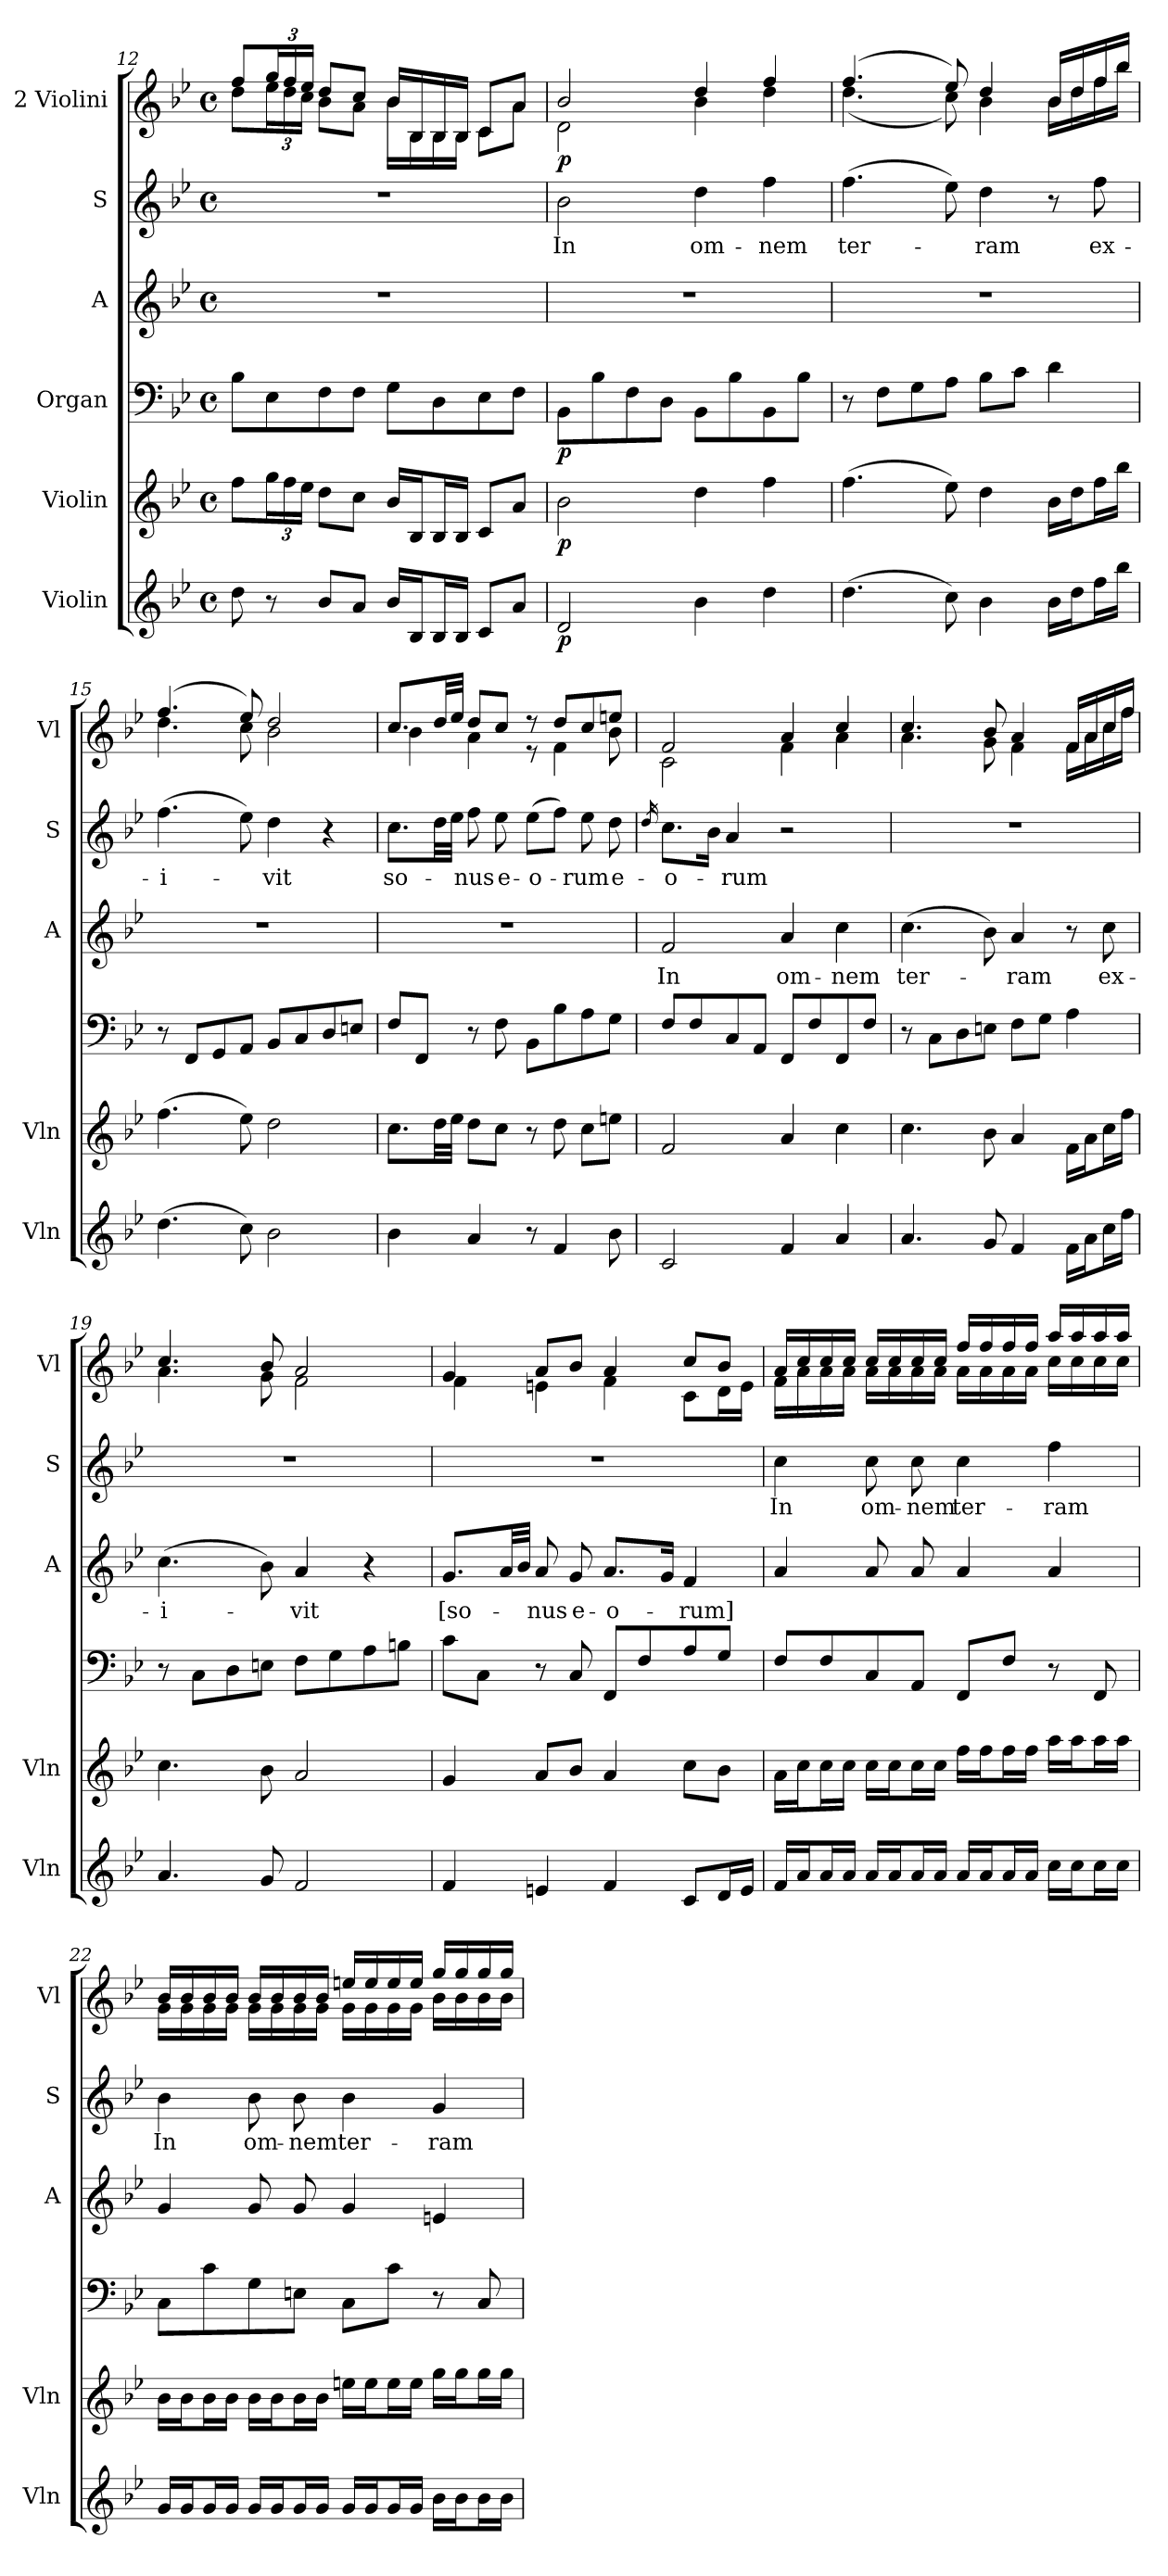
**kern	**dynam	**kern	**dynam	**kern	**dynam	**kern	**text	**kern	**text	**kern	**dynam
*part6	*part6	*part5	*part5	*part4	*part4	*part3	*part3	*part2	*part2	*part1	*part1
*staff6	*staff6	*staff5	*staff5	*staff4	*staff4	*staff3	*staff3	*staff2	*staff2	*staff1	*staff1
*I"Violin	*	*I"Violin	*	*I"Organ	*	*I"A	*	*I"S	*	*I"2 Violini	*
*I'Vln	*	*I'Vln	*	*	*	*I'A	*	*I'S	*	*I'Vl	*
*clefG2	*	*clefG2	*	*clefF4	*	*clefG2	*	*clefG2	*	*clefG2	*
*k[b-e-]	*	*k[b-e-]	*	*k[b-e-]	*	*k[b-e-]	*	*k[b-e-]	*	*k[b-e-]	*
*M4/4	*	*M4/4	*	*M4/4	*	*M4/4	*	*M4/4	*	*M4/4	*
*met(c)	*	*met(c)	*	*met(c)	*	*met(c)	*	*met(c)	*	*met(c)	*
=12	=12	=12	=12	=12	=12	=12	=12	=12	=12	=12	=12
*	*	*	*	*	*	*	*	*	*	*^	*
8dd\	.	8ff\L	.	8B-\L	.	1r	.	1r	.	8ff/L	8dd\L	.
*	*	*Xbrackettup	*	*	*	*	*	*	*	*Xbrackettup	*	*
8r	.	24gg\L	.	8E-\	.	.	.	.	.	24gg/L	24ee-\L	.
.	.	24ff\	.	.	.	.	.	.	.	24ff/	24dd\	.
.	.	24ee-\JJ	.	.	.	.	.	.	.	24ee-/JJ	24cc\JJ	.
8b-/L	.	8dd\L	.	8F\	.	.	.	.	.	8dd/L	8b-\L	.
8a/J	.	8cc\J	.	8F\J	.	.	.	.	.	8cc/J	8a\J	.
16b-/LL	.	16b-/LL	.	8G\L	.	.	.	.	.	16b-/LL	16b-\LL	.
16B-/J	.	16B-/J	.	.	.	.	.	.	.	16B-/	16B-\	.
16B-/L	.	16B-/L	.	8D\	.	.	.	.	.	16B-/	16B-\	.
16B-/JJ	.	16B-/JJ	.	.	.	.	.	.	.	16B-/JJ	16B-\JJ	.
8c/L	.	8c/L	.	8E-\	.	.	.	.	.	8c/L	8c\L	.
8a/J	.	8a/J	.	8F\J	.	.	.	.	.	8a/J	8a\J	.
!!LO:LB:g=z	!!
=13	=13	=13	=13	=13	=13	=13	=13	=13	=13	=13	=13	=13
!	!LO:DY:b	!	!LO:DY:b	!	!LO:DY:b	!	!	!	!LO:LY:b	!	!	!LO:DY:b
2d/	p	2b-\	p	8BB-\L	p	1r	.	2b-\	In	2b-/	2d\	p
.	.	.	.	8B-\	.	.	.	.	.	.	.	.
.	.	.	.	8F\	.	.	.	.	.	.	.	.
.	.	.	.	8D\J	.	.	.	.	.	.	.	.
!	!	!	!	!	!	!	!	!	!LO:LY:b	!	!	!
4b-\	.	4dd\	.	8BB-\L	.	.	.	4dd\	om-	4dd/	4b-\	.
.	.	.	.	8B-\	.	.	.	.	.	.	.	.
!	!	!	!	!	!	!	!	!	!LO:LY:b	!	!	!
4dd\	.	4ff\	.	8BB-\	.	.	.	4ff\	-nem	4ff/	4dd\	.
.	.	.	.	8B-\J	.	.	.	.	.	.	.	.
=14	=14	=14	=14	=14	=14	=14	=14	=14	=14	=14	=14	=14
!	!	!	!	!	!	!	!	!	!LO:LY:b	!	!	!
(>4.dd\	.	(>4.ff\	.	8r	.	1r	.	(>4.ff\	ter-	(>4.ff/	(<4.dd\	.
.	.	.	.	8F\L	.	.	.	.	.	.	.	.
.	.	.	.	8G\	.	.	.	.	.	.	.	.
8cc\)	.	8ee-\)	.	8A\J	.	.	.	8ee-\)	.	8ee-/)	8cc\)	.
!	!	!	!	!	!	!	!	!	!LO:LY:b	!	!	!
4b-\	.	4dd\	.	8B-\L	.	.	.	4dd\	-ram	4dd/	4b-\	.
.	.	.	.	8c\J	.	.	.	.	.	.	.	.
16b-\LL	.	16b-\LL	.	4d\	.	.	.	8r	.	16b-/LL	16b-\LL	.
16dd\J	.	16dd\J	.	.	.	.	.	.	.	16dd/	16dd\	.
!	!	!	!	!	!	!	!	!	!LO:LY:b	!	!	!
16ff\L	.	16ff\L	.	.	.	.	.	8ff\	ex-	16ff/	16ff\	.
16bb-\JJ	.	16bb-\JJ	.	.	.	.	.	.	.	16bb-/JJ	16bb-\JJ	.
=15	=15	=15	=15	=15	=15	=15	=15	=15	=15	=15	=15	=15
!	!	!	!	!	!	!	!	!	!LO:LY:b	!	!	!
(>4.dd\	.	(>4.ff\	.	8r	.	1r	.	(>4.ff\	-i-	(>4.ff/	4.dd\	.
.	.	.	.	8FF/L	.	.	.	.	.	.	.	.
.	.	.	.	8GG/	.	.	.	.	.	.	.	.
8cc\)	.	8ee-\)	.	8AA/J	.	.	.	8ee-\)	.	8ee-/)	8cc\	.
!	!	!	!	!	!	!	!	!	!LO:LY:b	!	!	!
2b-\	.	2dd\	.	8BB-/L	.	.	.	4dd\	-vit	2dd/	2b-\	.
.	.	.	.	8C/	.	.	.	.	.	.	.	.
.	.	.	.	8D/	.	.	.	4r	.	.	.	.
.	.	.	.	8En/J	.	.	.	.	.	.	.	.
=16	=16	=16	=16	=16	=16	=16	=16	=16	=16	=16	=16	=16
!	!	!	!	!	!	!	!	!	!LO:LY:b	!	!	!
4b-\	.	8.cc\L	.	8F/L	.	1r	.	8.cc\L	so-	8.cc/L	4b-\	.
.	.	.	.	8FF/J	.	.	.	.	.	.	.	.
.	.	32dd\LL	.	.	.	.	.	32dd\LL	.	32dd/LL	.	.
.	.	32ee-\JJJ	.	.	.	.	.	32ee-\JJJ	.	32ee-/JJJ	.	.
!	!	!	!	!	!	!	!	!	!LO:LY:b	!	!	!
4a/	.	8dd\L	.	8r	.	.	.	8ff\	-nus	8dd/L	4a\	.
!	!	!	!	!	!	!	!	!	!LO:LY:b	!	!	!
.	.	8cc\J	.	8F\	.	.	.	8ee-\	e-	8cc/J	.	.
!	!	!	!	!	!	!	!	!	!LO:LY:b	!	!	!
8r	.	8r	.	8BB-\L	.	.	.	(>8ee-\L	-o-	8r	8r	.
4f/	.	8dd\	.	8B-\	.	.	.	8ff\J)	.	8dd/L	4f\	.
!	!	!	!	!	!	!	!	!	!LO:LY:b	!	!	!
.	.	8cc\L	.	8A\	.	.	.	8ee-\	-rum	8cc/	.	.
!	!	!	!	!	!	!	!	!	!LO:LY:b	!	!	!
8b-\	.	8een\J	.	8G\J	.	.	.	8dd\	e-	8een/J	8b-\	.
!!LO:PB:g=z	!!
=17	=17	=17	=17	=17	=17	=17	=17	=17	=17	=17	=17	=17
.	.	.	.	.	.	.	.	16qdd/	.	.	.	.
!	!	!	!	!	!	!	!LO:LY:b	!	!LO:LY:b	!	!	!
2c/	.	2f/	.	8F/L	.	2f/	In	8.cc\L	-o-	2f/	2c\	.
.	.	.	.	8F/	.	.	.	.	.	.	.	.
.	.	.	.	.	.	.	.	16b-\Jk	.	.	.	.
!	!	!	!	!	!	!	!	!	!LO:LY:b	!	!	!
.	.	.	.	8C/	.	.	.	4a/	-rum	.	.	.
.	.	.	.	8AA/J	.	.	.	.	.	.	.	.
!	!	!	!	!	!	!	!LO:LY:b	!	!	!	!	!
4f/	.	4a/	.	8FF/L	.	4a/	om-	2r	.	4a/	4f\	.
.	.	.	.	8F/	.	.	.	.	.	.	.	.
!	!	!	!	!	!	!	!LO:LY:b	!	!	!	!	!
4a/	.	4cc\	.	8FF/	.	4cc\	-nem	.	.	4cc/	4a\	.
.	.	.	.	8F/J	.	.	.	.	.	.	.	.
=18	=18	=18	=18	=18	=18	=18	=18	=18	=18	=18	=18	=18
!	!	!	!	!	!	!	!LO:LY:b	!	!	!	!	!
4.a/	.	4.cc\	.	8r	.	(>4.cc\	ter-	1r	.	4.cc/	4.a\	.
.	.	.	.	8C\L	.	.	.	.	.	.	.	.
.	.	.	.	8D\	.	.	.	.	.	.	.	.
8g/	.	8b-\	.	8En\J	.	8b-\)	.	.	.	8b-/	8g\	.
!	!	!	!	!	!	!	!LO:LY:b	!	!	!	!	!
4f/	.	4a/	.	8F\L	.	4a/	-ram	.	.	4a/	4f\	.
.	.	.	.	8G\J	.	.	.	.	.	.	.	.
16f\LL	.	16f\LL	.	4A\	.	8r	.	.	.	16f/LL	16f\LL	.
16a\J	.	16a\J	.	.	.	.	.	.	.	16a/	16a\	.
!	!	!	!	!	!	!	!LO:LY:b	!	!	!	!	!
16cc\L	.	16cc\L	.	.	.	8cc\	ex-	.	.	16cc/	16cc\	.
16ff\JJ	.	16ff\JJ	.	.	.	.	.	.	.	16ff/JJ	16ff\JJ	.
=19	=19	=19	=19	=19	=19	=19	=19	=19	=19	=19	=19	=19
!	!	!	!	!	!	!	!LO:LY:b	!	!	!	!	!
4.a/	.	4.cc\	.	8r	.	(>4.cc\	-i-	1r	.	4.cc/	4.a\	.
.	.	.	.	8C\L	.	.	.	.	.	.	.	.
.	.	.	.	8D\	.	.	.	.	.	.	.	.
8g/	.	8b-\	.	8En\J	.	8b-\)	.	.	.	8b-/	8g\	.
!	!	!	!	!	!	!	!LO:LY:b	!	!	!	!	!
2f/	.	2a/	.	8F\L	.	4a/	-vit	.	.	2a/	2f\	.
.	.	.	.	8G\	.	.	.	.	.	.	.	.
.	.	.	.	8A\	.	4r	.	.	.	.	.	.
.	.	.	.	8Bn\J	.	.	.	.	.	.	.	.
=20	=20	=20	=20	=20	=20	=20	=20	=20	=20	=20	=20	=20
!	!	!	!	!	!	!	!LO:LY:b	!	!	!	!	!
4f/	.	4g/	.	8c\L	.	8.g/L	[so-	1r	.	4g/	4f\	.
.	.	.	.	8C\J	.	.	.	.	.	.	.	.
.	.	.	.	.	.	32a/LL	.	.	.	.	.	.
.	.	.	.	.	.	32b-/JJJ	.	.	.	.	.	.
!	!	!	!	!	!	!	!LO:LY:b	!	!	!	!	!
4en/	.	8a/L	.	8r	.	8a/	-nus	.	.	8a/L	4en\	.
!	!	!	!	!	!	!	!LO:LY:b	!	!	!	!	!
.	.	8b-/J	.	8C/	.	8g/	e-	.	.	8b-/J	.	.
!	!	!	!	!	!	!	!LO:LY:b	!	!	!	!	!
4f/	.	4a/	.	8FF/L	.	8.a/L	-o-	.	.	4a/	4f\	.
.	.	.	.	8F/	.	.	.	.	.	.	.	.
.	.	.	.	.	.	16g/Jk	.	.	.	.	.	.
!	!	!	!	!	!	!	!LO:LY:b	!	!	!	!	!
8c/L	.	8cc\L	.	8A/	.	4f/	-rum]	.	.	8cc/L	8c\L	.
16d/L	.	8b-\J	.	8G/J	.	.	.	.	.	8b-/J	16d\L	.
16e/JJ	.	.	.	.	.	.	.	.	.	.	16e\JJ	.
!!LO:LB:g=z	!!
=21	=21	=21	=21	=21	=21	=21	=21	=21	=21	=21	=21	=21
!	!	!	!	!	!	!	!	!	!LO:LY:b	!	!	!
16f/LL	.	16a\LL	.	8F/L	.	4a/	.	4cc\	In	16a/LL	16f\LL	.
16a/J	.	16cc\J	.	.	.	.	.	.	.	16cc/	16a\	.
16a/L	.	16cc\L	.	8F/	.	.	.	.	.	16cc/	16a\	.
16a/JJ	.	16cc\JJ	.	.	.	.	.	.	.	16cc/JJ	16a\JJ	.
!	!	!	!	!	!	!	!	!	!LO:LY:b	!	!	!
16a/LL	.	16cc\LL	.	8C/	.	8a/	.	8cc\	om-	16cc/LL	16a\LL	.
16a/J	.	16cc\J	.	.	.	.	.	.	.	16cc/	16a\	.
!	!	!	!	!	!	!	!	!	!LO:LY:b	!	!	!
16a/L	.	16cc\L	.	8AA/J	.	8a/	.	8cc\	-nem	16cc/	16a\	.
16a/JJ	.	16cc\JJ	.	.	.	.	.	.	.	16cc/JJ	16a\JJ	.
!	!	!	!	!	!	!	!	!	!LO:LY:b	!	!	!
16a/LL	.	16ff\LL	.	8FF/L	.	4a/	.	4cc\	ter-	16ff/LL	16a\LL	.
16a/J	.	16ff\J	.	.	.	.	.	.	.	16ff/	16a\	.
16a/L	.	16ff\L	.	8F/J	.	.	.	.	.	16ff/	16a\	.
16a/JJ	.	16ff\JJ	.	.	.	.	.	.	.	16ff/JJ	16a\JJ	.
!	!	!	!	!	!	!	!	!	!LO:LY:b	!	!	!
16cc\LL	.	16aa\LL	.	8r	.	4a/	.	4ff\	-ram	16aa/LL	16cc\LL	.
16cc\J	.	16aa\J	.	.	.	.	.	.	.	16aa/	16cc\	.
16cc\L	.	16aa\L	.	8FF/	.	.	.	.	.	16aa/	16cc\	.
16cc\JJ	.	16aa\JJ	.	.	.	.	.	.	.	16aa/JJ	16cc\JJ	.
=22	=22	=22	=22	=22	=22	=22	=22	=22	=22	=22	=22	=22
!	!	!	!	!	!	!	!	!	!LO:LY:b	!	!	!
16g/LL	.	16b-\LL	.	8C\L	.	4g/	.	4b-\	In	16b-/LL	16g\LL	.
16g/J	.	16b-\J	.	.	.	.	.	.	.	16b-/	16g\	.
16g/L	.	16b-\L	.	8c\	.	.	.	.	.	16b-/	16g\	.
16g/JJ	.	16b-\JJ	.	.	.	.	.	.	.	16b-/JJ	16g\JJ	.
!	!	!	!	!	!	!	!	!	!LO:LY:b	!	!	!
16g/LL	.	16b-\LL	.	8G\	.	8g/	.	8b-\	om-	16b-/LL	16g\LL	.
16g/J	.	16b-\J	.	.	.	.	.	.	.	16b-/	16g\	.
!	!	!	!	!	!	!	!	!	!LO:LY:b	!	!	!
16g/L	.	16b-\L	.	8En\J	.	8g/	.	8b-\	-nem	16b-/	16g\	.
16g/JJ	.	16b-\JJ	.	.	.	.	.	.	.	16b-/JJ	16g\JJ	.
!	!	!	!	!	!	!	!	!	!LO:LY:b	!	!	!
16g/LL	.	16een\LL	.	8C\L	.	4g/	.	4b-\	ter-	16een/LL	16g\LL	.
16g/J	.	16ee\J	.	.	.	.	.	.	.	16ee/	16g\	.
16g/L	.	16ee\L	.	8c\J	.	.	.	.	.	16ee/	16g\	.
16g/JJ	.	16ee\JJ	.	.	.	.	.	.	.	16ee/JJ	16g\JJ	.
!	!	!	!	!	!	!	!	!	!LO:LY:b	!	!	!
16b-\LL	.	16gg\LL	.	8r	.	4en/	.	4g/	-ram	16gg/LL	16b-\LL	.
16b-\J	.	16gg\J	.	.	.	.	.	.	.	16gg/	16b-\	.
16b-\L	.	16gg\L	.	8C/	.	.	.	.	.	16gg/	16b-\	.
16b-\JJ	.	16gg\JJ	.	.	.	.	.	.	.	16gg/JJ	16b-\JJ	.
*	*	*	*	*	*	*	*	*	*	*v	*v	*
=	=	=	=	=	=	=	=	=	=	=	=
*-	*-	*-	*-	*-	*-	*-	*-	*-	*-	*-	*-
